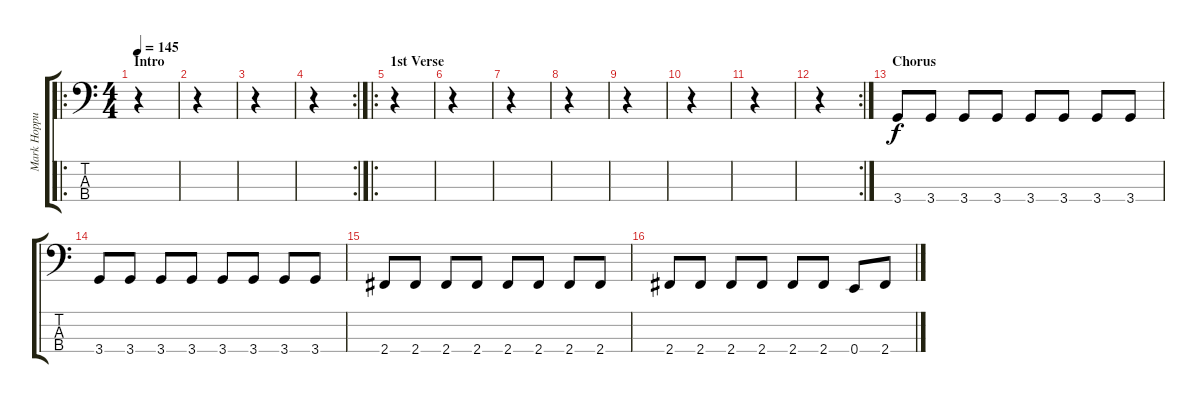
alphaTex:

\track ("Mark Hoppus (Bass)" "Mark Hoppu") {instrument electricbasspick}
\staff {score tabs}
\tuning (G2 D2 A1 E1) {hide}
\ro
\ts (4 4)
\section ("" "Intro")
\tempo 145
\clef f4
\ks c
r.4{dy f instrument electricbasspick} |
r.4 |
r.4 |
\rc 2
r.4 |
\ro
\section ("" "1st Verse")
r.4 |
r.4 |
r.4 |
r.4 |
r.4 |
r.4 |
r.4 |
\rc 2
r.4 |
\section ("" "Chorus")
3.4.8 3.4.8 3.4.8 3.4.8 3.4.8 3.4.8 3.4.8 3.4.8 |
3.4.8 3.4.8 3.4.8 3.4.8 3.4.8 3.4.8 3.4.8 3.4.8 |
2.4.8 2.4.8 2.4.8 2.4.8 2.4.8 2.4.8 2.4.8 2.4.8 |
2.4.8 2.4.8 2.4.8 2.4.8 2.4.8 2.4.8 0.4.8 2.4.8
